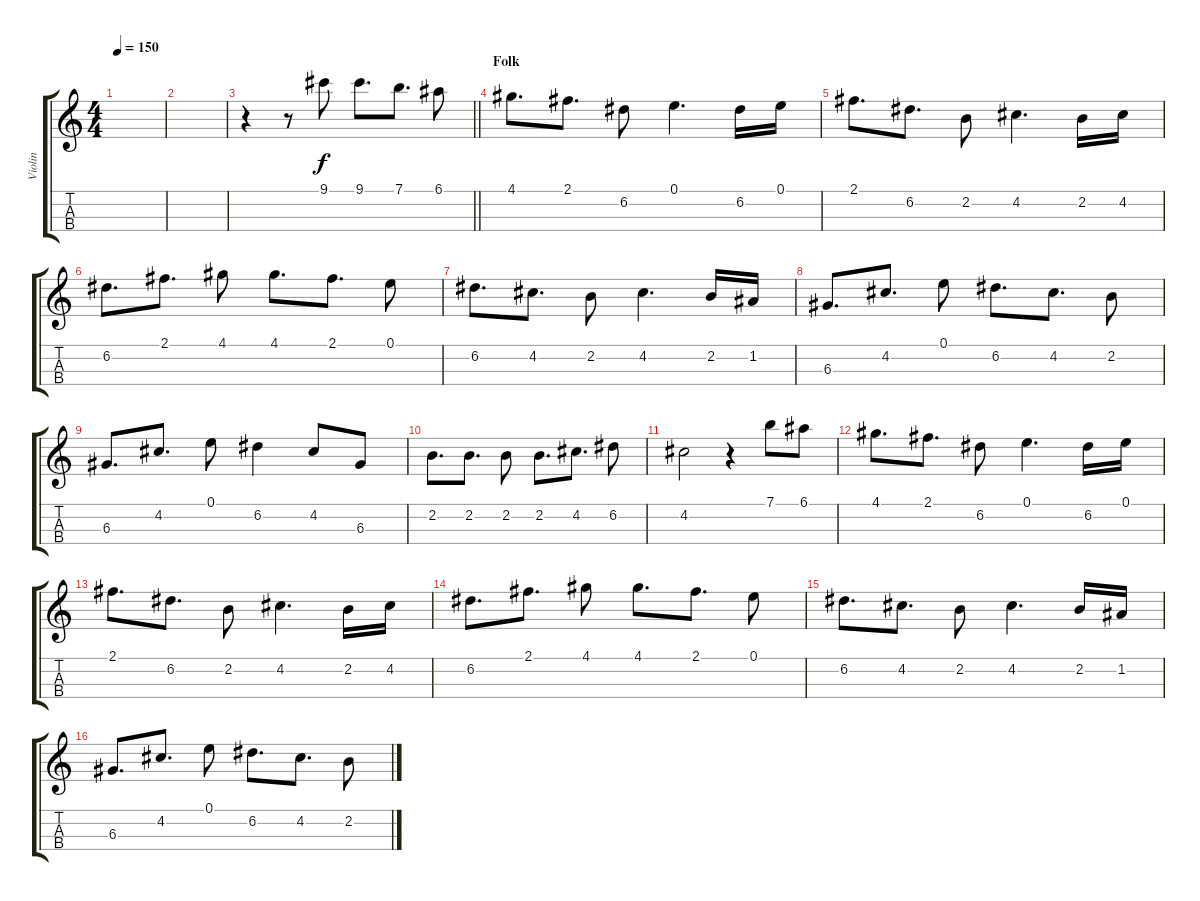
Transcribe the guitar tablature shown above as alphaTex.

\track ("Violin" "Violin") {instrument fiddle}
\staff {score tabs}
\tuning (E5 A4 D4 G3) {hide}
\ts (4 4)
\tempo 150
\clef g2
\ks c
|
|
\barLineRight lightlight
r.4 r.8 9.1.8 9.1.8{d} 7.1.8{d} 6.1.8 |
\section ("" "Folk")
4.1.8{d} 2.1.8{d} 6.2.8 0.1.4{d} 6.2.16 0.1.16 |
2.1.8{d} 6.2.8{d} 2.2.8 4.2.4{d} 2.2.16 4.2.16 |
6.2.8{d} 2.1.8{d} 4.1.8 4.1.8{d} 2.1.8{d} 0.1.8 |
6.2.8{d} 4.2.8{d} 2.2.8 4.2.4{d} 2.2.16 1.2.16 |
6.3.8{d} 4.2.8{d} 0.1.8 6.2.8{d} 4.2.8{d} 2.2.8 |
6.3.8{d} 4.2.8{d} 0.1.8 6.2.4 4.2.8 6.3.8 |
2.2.8{d} 2.2.8{d} 2.2.8 2.2.8{d} 4.2.8{d} 6.2.8 |
4.2.2 r.4 7.1.8 6.1.8 |
4.1.8{d} 2.1.8{d} 6.2.8 0.1.4{d} 6.2.16 0.1.16 |
2.1.8{d} 6.2.8{d} 2.2.8 4.2.4{d} 2.2.16 4.2.16 |
6.2.8{d} 2.1.8{d} 4.1.8 4.1.8{d} 2.1.8{d} 0.1.8 |
6.2.8{d} 4.2.8{d} 2.2.8 4.2.4{d} 2.2.16 1.2.16 |
6.3.8{d} 4.2.8{d} 0.1.8 6.2.8{d} 4.2.8{d} 2.2.8
